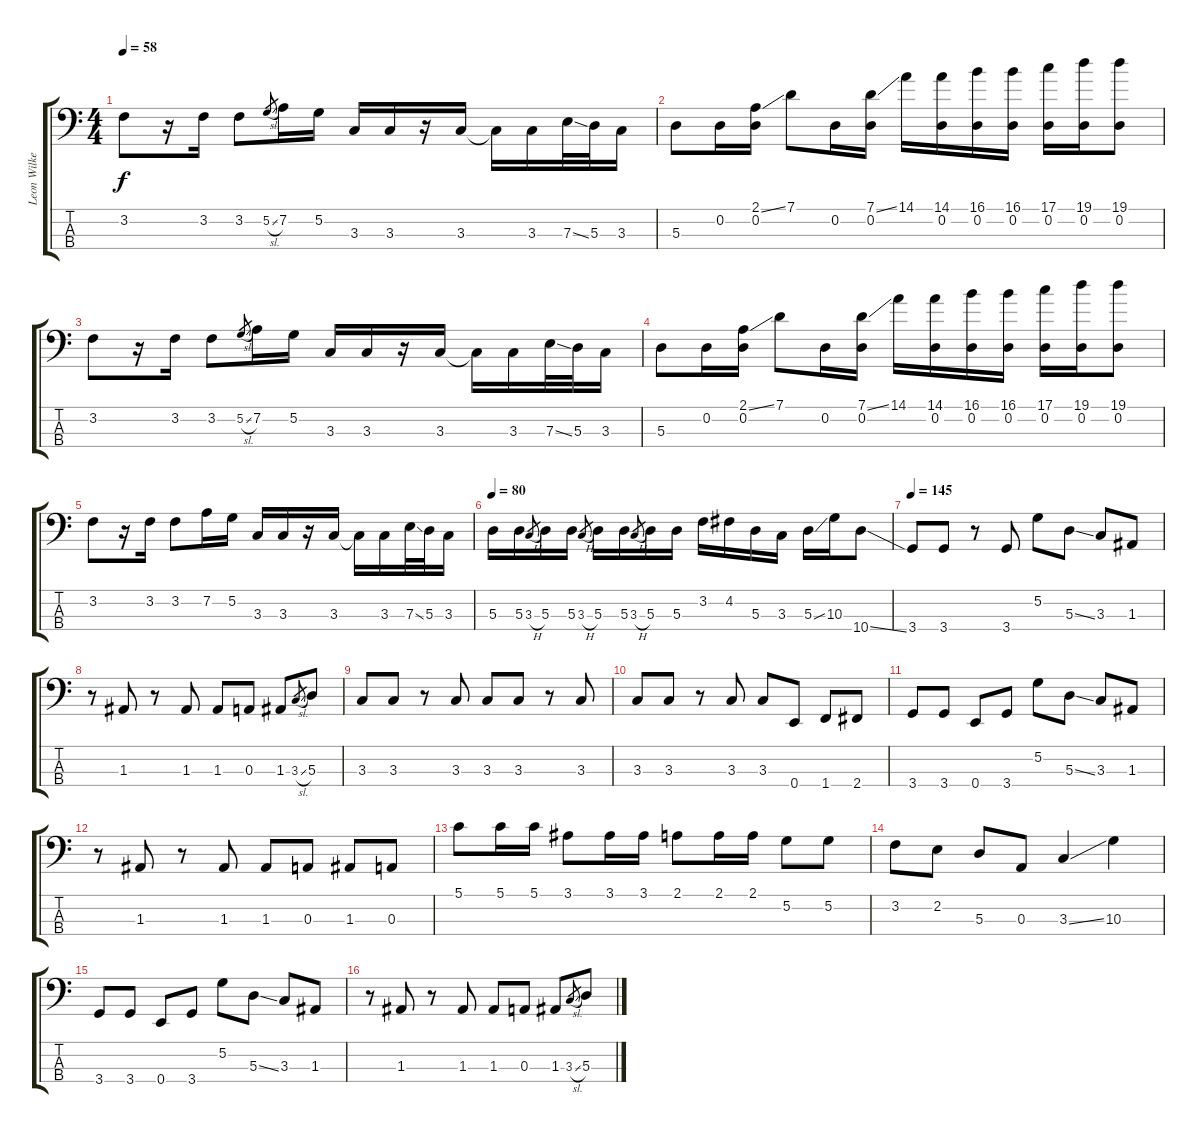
\track ("Leon Wilkeson (Bass Guitar)" "Leon Wilke") {instrument electricbassfinger}
\staff {score tabs}
\tuning (G2 D2 A1 E1) {hide}
\ts (4 4)
\tempo 58
\clef f4
\ks c
3.2.8{dy f} r.16 3.2.16 3.2.8 5.2{sl}.8{gr} 7.2.16 5.2.16 3.3.16 3.3.16 r.16 3.3.16 3.3{t}.16 3.3.16 7.3{ss}.32 5.3.32 3.3.16 |
5.3.8 0.2.16 (2.1{ss} 0.2).16 7.1.8 0.2.16 (7.1{ss} 0.2).16 14.1.16 (14.1 0.2).16 (16.1 0.2).16 (16.1 0.2).16 (17.1 0.2).16 (19.1 0.2).16 (19.1 0.2).8 |
3.2.8 r.16 3.2.16 3.2.8 5.2{sl}.8{gr} 7.2.16 5.2.16 3.3.16 3.3.16 r.16 3.3.16 3.3{t}.16 3.3.16 7.3{ss}.32 5.3.32 3.3.16 |
5.3.8 0.2.16 (2.1{ss} 0.2).16 7.1.8 0.2.16 (7.1{ss} 0.2).16 14.1.16 (14.1 0.2).16 (16.1 0.2).16 (16.1 0.2).16 (17.1 0.2).16 (19.1 0.2).16 (19.1 0.2).8 |
3.2.8 r.16 3.2.16 3.2.8 7.2.16 5.2.16 3.3.16 3.3.16 r.16 3.3.16 3.3{t}.16 3.3.16 7.3{ss}.32 5.3.32 3.3.16 |
\tempo 80
5.3.16 5.3.16 3.3{h}.8{gr} 5.3.16 5.3.16 3.3{h}.8{gr} 5.3.16 5.3.16 3.3{h}.8{gr} 5.3.16 5.3.16 3.2.16 4.2.16 5.3.16 3.3.16 5.3{ss}.16 10.3.16 10.4{ss}.8 |
\tempo 145
3.4.8 3.4.8 r.8 3.4.8 5.2.8 5.3{ss}.8 3.3.8 1.3.8 |
r.8 1.3.8 r.8 1.3.8 1.3.8 0.3.8 1.3.8 3.3{sl}.8{gr} 5.3.8 |
3.3.8 3.3.8 r.8 3.3.8 3.3.8 3.3.8 r.8 3.3.8 |
3.3.8 3.3.8 r.8 3.3.8 3.3.8 0.4.8 1.4.8 2.4.8 |
3.4.8 3.4.8 0.4.8 3.4.8 5.2.8 5.3{ss}.8 3.3.8 1.3.8 |
r.8 1.3.8 r.8 1.3.8 1.3.8 0.3.8 1.3.8 0.3.8 |
5.1.8 5.1.16 5.1.16 3.1.8 3.1.16 3.1.16 2.1.8 2.1.16 2.1.16 5.2.8 5.2.8 |
3.2.8 2.2.8 5.3.8 0.3.8 3.3{ss}.4 10.3.4 |
3.4.8 3.4.8 0.4.8 3.4.8 5.2.8 5.3{ss}.8 3.3.8 1.3.8 |
r.8 1.3.8 r.8 1.3.8 1.3.8 0.3.8 1.3.8 3.3{sl}.8{gr} 5.3.8
